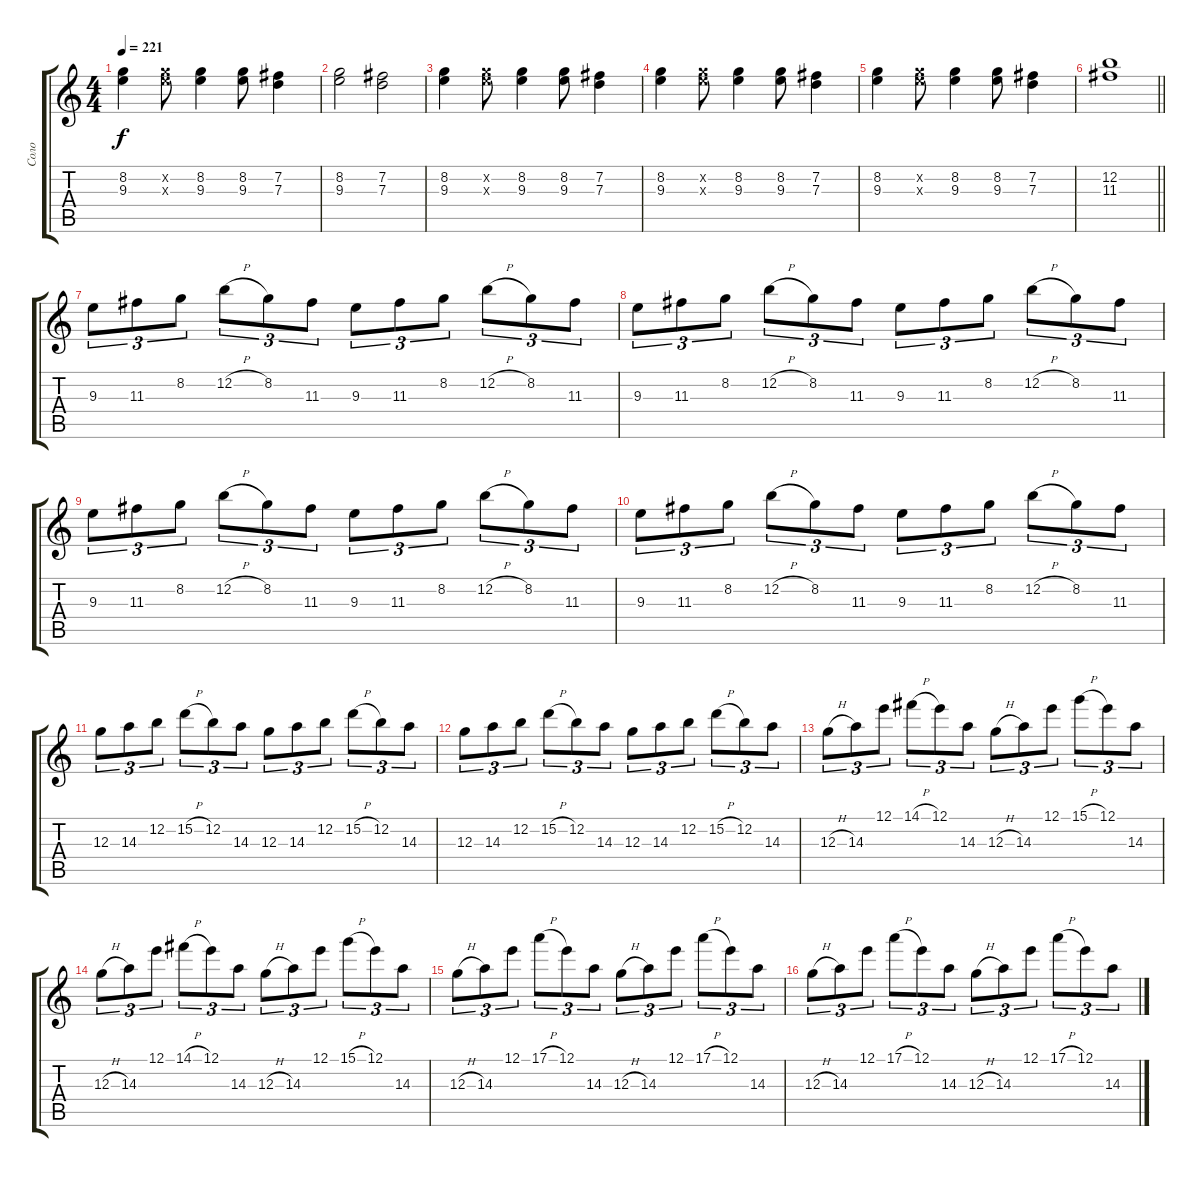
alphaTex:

\track ("Соло" "Соло") {instrument distortionguitar}
\staff {score tabs}
\tuning (E4 B3 G3 D3 A2 E2) {hide}
\ts (4 4)
\tempo 221
\clef g2
\ks c
(8.2 9.3).4{dy f} (8.2{x} 9.3{x}).8 (8.2 9.3).4 (8.2 9.3).8 (7.2 7.3).4 |
(8.2 9.3).2 (7.2 7.3).2 |
(8.2 9.3).4 (8.2{x} 9.3{x}).8 (8.2 9.3).4 (8.2 9.3).8 (7.2 7.3).4 |
(8.2 9.3).4 (8.2{x} 9.3{x}).8 (8.2 9.3).4 (8.2 9.3).8 (7.2 7.3).4 |
(8.2 9.3).4 (8.2{x} 9.3{x}).8 (8.2 9.3).4 (8.2 9.3).8 (7.2 7.3).4 |
\barLineRight lightlight
(12.2 11.3).1 |
9.3.8{tu (3 2)} 11.3.8{tu (3 2)} 8.2.8{tu (3 2)} 12.2{h}.8{tu (3 2)} 8.2.8{tu (3 2)} 11.3.8{tu (3 2)} 9.3.8{tu (3 2)} 11.3.8{tu (3 2)} 8.2.8{tu (3 2)} 12.2{h}.8{tu (3 2)} 8.2.8{tu (3 2)} 11.3.8{tu (3 2)} |
9.3.8{tu (3 2)} 11.3.8{tu (3 2)} 8.2.8{tu (3 2)} 12.2{h}.8{tu (3 2)} 8.2.8{tu (3 2)} 11.3.8{tu (3 2)} 9.3.8{tu (3 2)} 11.3.8{tu (3 2)} 8.2.8{tu (3 2)} 12.2{h}.8{tu (3 2)} 8.2.8{tu (3 2)} 11.3.8{tu (3 2)} |
9.3.8{tu (3 2)} 11.3.8{tu (3 2)} 8.2.8{tu (3 2)} 12.2{h}.8{tu (3 2)} 8.2.8{tu (3 2)} 11.3.8{tu (3 2)} 9.3.8{tu (3 2)} 11.3.8{tu (3 2)} 8.2.8{tu (3 2)} 12.2{h}.8{tu (3 2)} 8.2.8{tu (3 2)} 11.3.8{tu (3 2)} |
9.3.8{tu (3 2)} 11.3.8{tu (3 2)} 8.2.8{tu (3 2)} 12.2{h}.8{tu (3 2)} 8.2.8{tu (3 2)} 11.3.8{tu (3 2)} 9.3.8{tu (3 2)} 11.3.8{tu (3 2)} 8.2.8{tu (3 2)} 12.2{h}.8{tu (3 2)} 8.2.8{tu (3 2)} 11.3.8{tu (3 2)} |
12.3.8{tu (3 2)} 14.3.8{tu (3 2)} 12.2.8{tu (3 2)} 15.2{h}.8{tu (3 2)} 12.2.8{tu (3 2)} 14.3.8{tu (3 2)} 12.3.8{tu (3 2)} 14.3.8{tu (3 2)} 12.2.8{tu (3 2)} 15.2{h}.8{tu (3 2)} 12.2.8{tu (3 2)} 14.3.8{tu (3 2)} |
12.3.8{tu (3 2)} 14.3.8{tu (3 2)} 12.2.8{tu (3 2)} 15.2{h}.8{tu (3 2)} 12.2.8{tu (3 2)} 14.3.8{tu (3 2)} 12.3.8{tu (3 2)} 14.3.8{tu (3 2)} 12.2.8{tu (3 2)} 15.2{h}.8{tu (3 2)} 12.2.8{tu (3 2)} 14.3.8{tu (3 2)} |
12.3{h}.8{tu (3 2)} 14.3.8{tu (3 2)} 12.1.8{tu (3 2)} 14.1{h}.8{tu (3 2)} 12.1.8{tu (3 2)} 14.3.8{tu (3 2)} 12.3{h}.8{tu (3 2)} 14.3.8{tu (3 2)} 12.1.8{tu (3 2)} 15.1{h}.8{tu (3 2)} 12.1.8{tu (3 2)} 14.3.8{tu (3 2)} |
12.3{h}.8{tu (3 2)} 14.3.8{tu (3 2)} 12.1.8{tu (3 2)} 14.1{h}.8{tu (3 2)} 12.1.8{tu (3 2)} 14.3.8{tu (3 2)} 12.3{h}.8{tu (3 2)} 14.3.8{tu (3 2)} 12.1.8{tu (3 2)} 15.1{h}.8{tu (3 2)} 12.1.8{tu (3 2)} 14.3.8{tu (3 2)} |
12.3{h}.8{tu (3 2)} 14.3.8{tu (3 2)} 12.1.8{tu (3 2)} 17.1{h}.8{tu (3 2)} 12.1.8{tu (3 2)} 14.3.8{tu (3 2)} 12.3{h}.8{tu (3 2)} 14.3.8{tu (3 2)} 12.1.8{tu (3 2)} 17.1{h}.8{tu (3 2)} 12.1.8{tu (3 2)} 14.3.8{tu (3 2)} |
12.3{h}.8{tu (3 2)} 14.3.8{tu (3 2)} 12.1.8{tu (3 2)} 17.1{h}.8{tu (3 2)} 12.1.8{tu (3 2)} 14.3.8{tu (3 2)} 12.3{h}.8{tu (3 2)} 14.3.8{tu (3 2)} 12.1.8{tu (3 2)} 17.1{h}.8{tu (3 2)} 12.1.8{tu (3 2)} 14.3.8{tu (3 2)}
